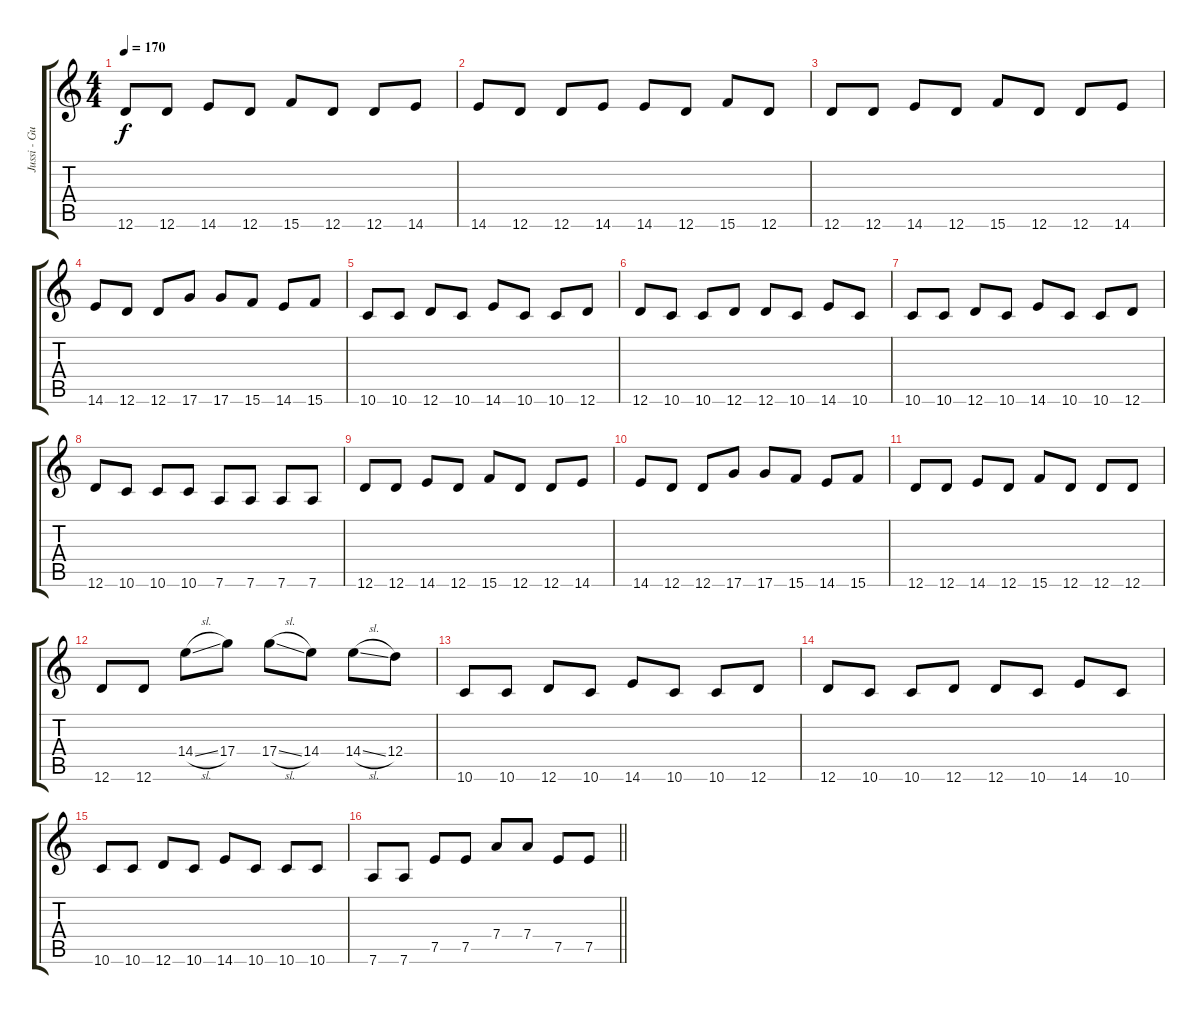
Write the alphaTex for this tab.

\track ("Jussi - Guitar" "Jussi - Gu") {instrument overdrivenguitar}
\staff {score tabs}
\tuning (E4 B3 G3 D3 A2 D2) {hide}
\ts (4 4)
\tempo 170
\clef g2
\ks c
12.6.8{dy f} 12.6.8 14.6.8 12.6.8 15.6.8 12.6.8 12.6.8 14.6.8 |
14.6.8 12.6.8 12.6.8 14.6.8 14.6.8 12.6.8 15.6.8 12.6.8 |
12.6.8 12.6.8 14.6.8 12.6.8 15.6.8 12.6.8 12.6.8 14.6.8 |
14.6.8 12.6.8 12.6.8 17.6.8 17.6.8 15.6.8 14.6.8 15.6.8 |
10.6.8 10.6.8 12.6.8 10.6.8 14.6.8 10.6.8 10.6.8 12.6.8 |
12.6.8 10.6.8 10.6.8 12.6.8 12.6.8 10.6.8 14.6.8 10.6.8 |
10.6.8 10.6.8 12.6.8 10.6.8 14.6.8 10.6.8 10.6.8 12.6.8 |
12.6.8 10.6.8 10.6.8 10.6.8 7.6.8 7.6.8 7.6.8 7.6.8 |
12.6.8 12.6.8 14.6.8 12.6.8 15.6.8 12.6.8 12.6.8 14.6.8 |
14.6.8 12.6.8 12.6.8 17.6.8 17.6.8 15.6.8 14.6.8 15.6.8 |
12.6.8 12.6.8 14.6.8 12.6.8 15.6.8 12.6.8 12.6.8 12.6.8 |
12.6.8 12.6.8 14.4{sl}.8 17.4.8 17.4{sl}.8 14.4.8 14.4{sl}.8 12.4.8 |
10.6.8 10.6.8 12.6.8 10.6.8 14.6.8 10.6.8 10.6.8 12.6.8 |
12.6.8 10.6.8 10.6.8 12.6.8 12.6.8 10.6.8 14.6.8 10.6.8 |
10.6.8 10.6.8 12.6.8 10.6.8 14.6.8 10.6.8 10.6.8 10.6.8 |
\barLineRight lightlight
7.6.8 7.6.8 7.5.8 7.5.8 7.4.8 7.4.8 7.5.8 7.5.8
